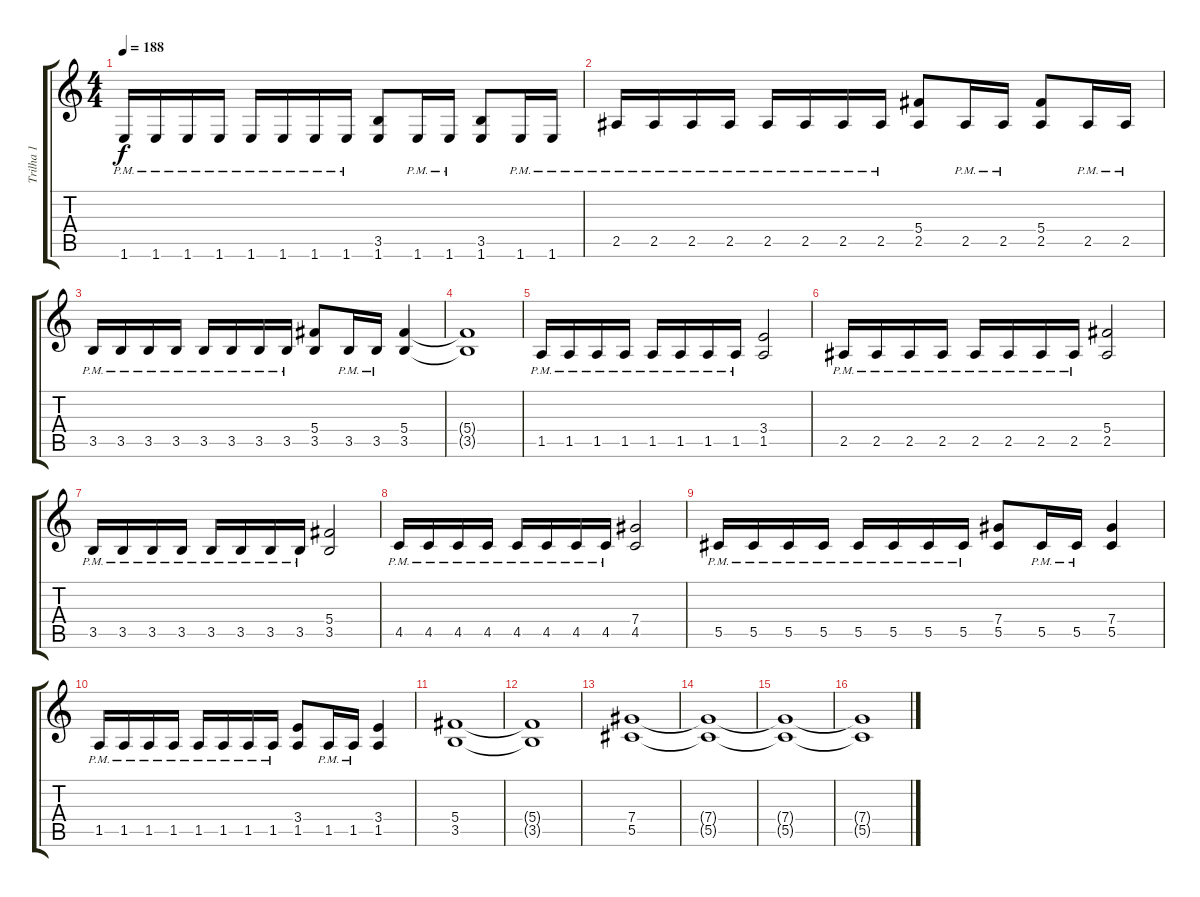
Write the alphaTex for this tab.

\track ("Trilha 1" "Trilha 1") {instrument overdrivenguitar}
\staff {score tabs}
\tuning (Eb4 Bb3 Gb3 Db3 Ab2 Eb2) {hide}
\ts (4 4)
\tempo 188
\clef g2
\ks c
1.6{pm}.16{dy f} 1.6{pm}.16 1.6{pm}.16 1.6{pm}.16 1.6{pm}.16 1.6{pm}.16 1.6{pm}.16 1.6{pm}.16 (3.5 1.6).8 1.6{pm}.16 1.6{pm}.16 (3.5 1.6).8 1.6{pm}.16 1.6{pm}.16 |
2.5{pm}.16 2.5{pm}.16 2.5{pm}.16 2.5{pm}.16 2.5{pm}.16 2.5{pm}.16 2.5{pm}.16 2.5{pm}.16 (5.4 2.5).8 2.5{pm}.16 2.5{pm}.16 (5.4 2.5).8 2.5{pm}.16 2.5{pm}.16 |
3.5{pm}.16 3.5{pm}.16 3.5{pm}.16 3.5{pm}.16 3.5{pm}.16 3.5{pm}.16 3.5{pm}.16 3.5{pm}.16 (5.4 3.5).8 3.5{pm}.16 3.5{pm}.16 (5.4 3.5).4 |
(5.4{t} 3.5{t}).1 |
1.5{pm}.16 1.5{pm}.16 1.5{pm}.16 1.5{pm}.16 1.5{pm}.16 1.5{pm}.16 1.5{pm}.16 1.5{pm}.16 (3.4 1.5).2 |
2.5{pm}.16 2.5{pm}.16 2.5{pm}.16 2.5{pm}.16 2.5{pm}.16 2.5{pm}.16 2.5{pm}.16 2.5{pm}.16 (5.4 2.5).2 |
3.5{pm}.16 3.5{pm}.16 3.5{pm}.16 3.5{pm}.16 3.5{pm}.16 3.5{pm}.16 3.5{pm}.16 3.5{pm}.16 (5.4 3.5).2 |
4.5{pm}.16 4.5{pm}.16 4.5{pm}.16 4.5{pm}.16 4.5{pm}.16 4.5{pm}.16 4.5{pm}.16 4.5{pm}.16 (7.4 4.5).2 |
5.5{pm}.16 5.5{pm}.16 5.5{pm}.16 5.5{pm}.16 5.5{pm}.16 5.5{pm}.16 5.5{pm}.16 5.5{pm}.16 (7.4 5.5).8 5.5{pm}.16 5.5{pm}.16 (7.4 5.5).4 |
1.5{pm}.16 1.5{pm}.16 1.5{pm}.16 1.5{pm}.16 1.5{pm}.16 1.5{pm}.16 1.5{pm}.16 1.5{pm}.16 (3.4 1.5).8 1.5{pm}.16 1.5{pm}.16 (3.4 1.5).4 |
(5.4 3.5).1 |
(5.4{t} 3.5{t}).1 |
(7.4 5.5).1 |
(7.4{t} 5.5{t}).1 |
(7.4{t} 5.5{t}).1 |
(7.4{t} 5.5{t}).1
